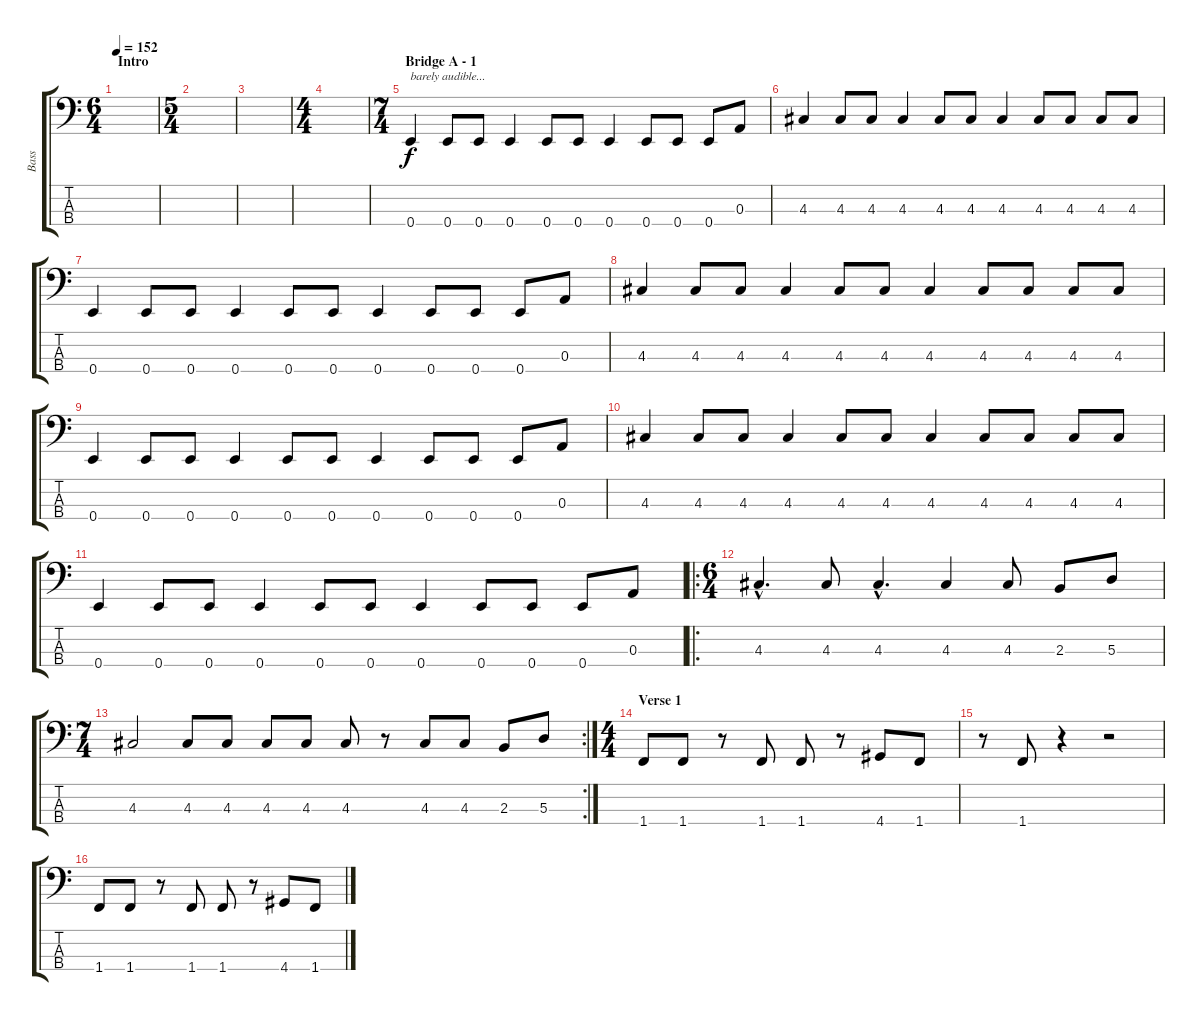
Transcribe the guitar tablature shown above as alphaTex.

\track ("Bass" "Bass") {instrument electricbasspick}
\staff {score tabs}
\tuning (G2 D2 A1 E1) {hide}
\ts (6 4)
\section ("" "Intro")
\tempo 152
\clef f4
\ks c
|
\ts (5 4)
|
|
\ts (4 4)
|
\ts (7 4)
\section ("" "Bridge A - 1")
0.4.4{txt "barely audible..."} 0.4.8 0.4.8 0.4.4 0.4.8 0.4.8 0.4.4 0.4.8 0.4.8 0.4.8 0.3.8 |
4.3.4 4.3.8 4.3.8 4.3.4 4.3.8 4.3.8 4.3.4 4.3.8 4.3.8 4.3.8 4.3.8 |
0.4.4 0.4.8 0.4.8 0.4.4 0.4.8 0.4.8 0.4.4 0.4.8 0.4.8 0.4.8 0.3.8 |
4.3.4 4.3.8 4.3.8 4.3.4 4.3.8 4.3.8 4.3.4 4.3.8 4.3.8 4.3.8 4.3.8 |
0.4.4 0.4.8 0.4.8 0.4.4 0.4.8 0.4.8 0.4.4 0.4.8 0.4.8 0.4.8 0.3.8 |
4.3.4 4.3.8 4.3.8 4.3.4 4.3.8 4.3.8 4.3.4 4.3.8 4.3.8 4.3.8 4.3.8 |
0.4.4 0.4.8 0.4.8 0.4.4 0.4.8 0.4.8 0.4.4 0.4.8 0.4.8 0.4.8 0.3.8 |
\ro
\ts (6 4)
4.3{hac}.4{d} 4.3.8 4.3{hac}.4{d} 4.3.4 4.3.8 2.3.8 5.3.8 |
\rc 2
\ts (7 4)
4.3.2 4.3.8 4.3.8 4.3.8 4.3.8 4.3.8 r.8 4.3.8 4.3.8 2.3.8 5.3.8 |
\ts (4 4)
\section ("" "Verse 1")
1.4.8 1.4.8 r.8 1.4.8 1.4.8 r.8 4.4.8 1.4.8 |
r.8 1.4.8 r.4 r.2 |
1.4.8 1.4.8 r.8 1.4.8 1.4.8 r.8 4.4.8 1.4.8
